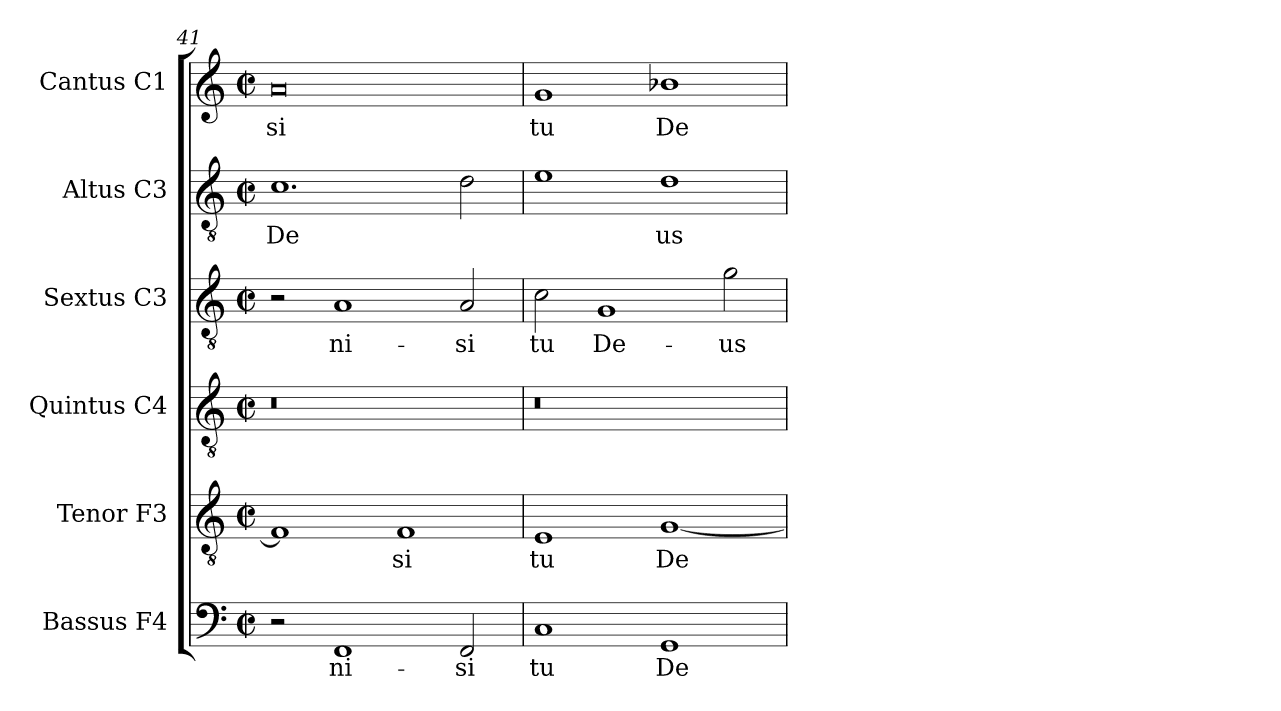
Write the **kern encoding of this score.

**kern	**text	**kern	**text	**kern	**kern	**text	**kern	**text	**kern	**text
*part6	*part6	*part5	*part5	*part4	*part3	*part3	*part2	*part2	*part1	*part1
*staff6	*staff6	*staff5	*staff5	*staff4	*staff3	*staff3	*staff2	*staff2	*staff1	*staff1
*I"Bassus  F4	*	*I"Tenor  F3	*	*I"Quintus  C4	*I"Sextus  C3	*	*I"Altus  C3	*	*I"Cantus  C1	*
*clefF4	*	*clefGv2	*	*clefGv2	*clefGv2	*	*clefGv2	*	*clefG2	*
*k[]	*	*k[]	*	*k[]	*k[]	*	*k[]	*	*k[]	*
*C:	*	*C:	*	*C:	*C:	*	*C:	*	*C:	*
*M2/2	*	*M2/2	*	*M2/2	*M2/2	*	*M2/2	*	*M2/2	*
*met(c|)	*	*met(c|)	*	*met(c|)	*met(c|)	*	*met(c|)	*	*met(c|)	*
=41	=41	=41	=41	=41	=41	=41	=41	=41	=41	=41
!	!	!	!LO:LY:b:cj	!	!	!	!	!LO:LY:b:cj	!	!LO:LY:b:cj
2r	.	1F]	--	0r	2r	.	1.c	De-	0a	-si
!	!LO:LY:b:cj	!	!	!	!	!LO:LY:b:cj	!	!	!	!
1FF	ni-	.	.	.	1A	ni-	.	.	.	.
!	!	!	!LO:LY:b:cj	!	!	!	!	!	!	!
.	.	1F	-si	.	.	.	.	.	.	.
!	!LO:LY:b:cj	!	!	!	!	!LO:LY:b:cj	!	!LO:LY:b:cj	!	!
2FF/	-si	.	.	.	2A/	-si	2d\	--	.	.
=42	=42	=42	=42	=42	=42	=42	=42	=42	=42	=42
!	!LO:LY:b:cj	!	!LO:LY:b:cj	!	!	!LO:LY:b:cj	!	!LO:LY:b:cj	!	!LO:LY:b:cj
1C	tu	1E	tu	0r	2c\	tu	1e	--	1g	tu
!	!	!	!	!	!	!LO:LY:b:cj	!	!	!	!
.	.	.	.	.	1G	De-	.	.	.	.
!	!LO:LY:b:cj	!	!LO:LY:b:cj	!	!	!	!	!LO:LY:b:cj	!	!LO:LY:b:cj
1GG	De-	[<1G	De-	.	.	.	1d	-us	1b-X	De-
!	!	!	!	!	!	!LO:LY:b:cj	!	!	!	!
.	.	.	.	.	2g\	-us	.	.	.	.
=	=	=	=	=	=	=	=	=	=	=
*-	*-	*-	*-	*-	*-	*-	*-	*-	*-	*-
